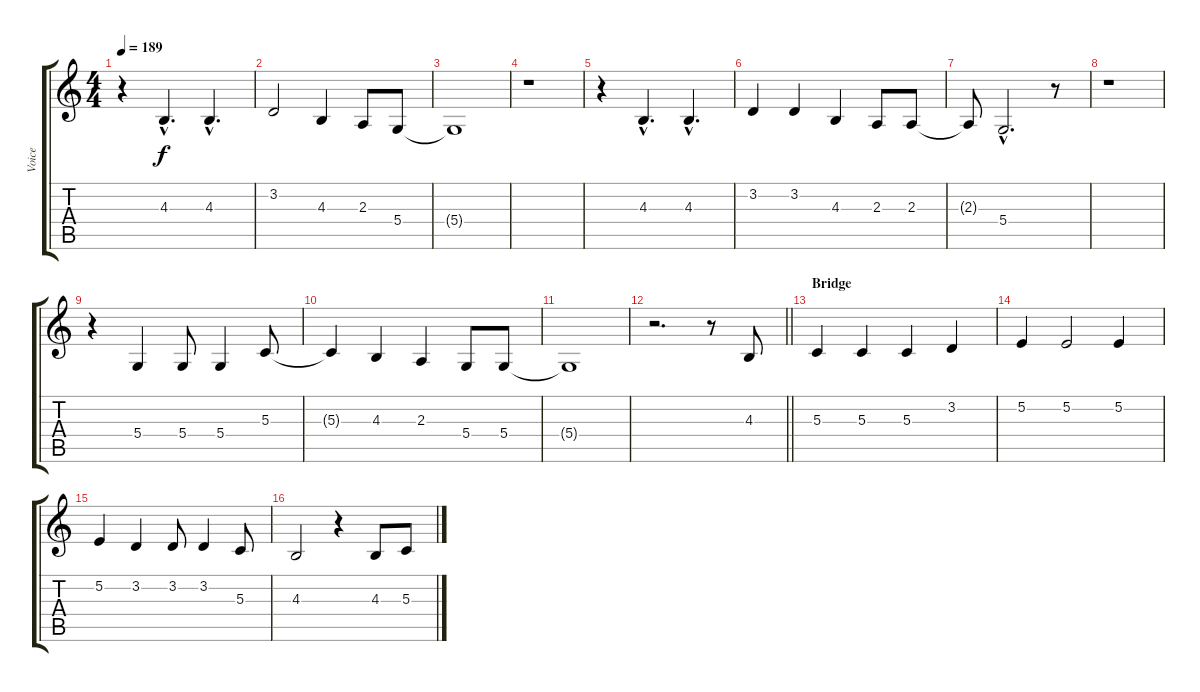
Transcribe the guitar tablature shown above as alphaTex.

\track ("Voice" "Voice") {instrument acousticgrandpiano}
\staff {score tabs}
\tuning (E4 B3 G3 D3 A2 E2) {hide}
\ts (4 4)
\tempo 189
\clef g2
\ks c
r.4{dy f} 4.3{hac}.4{d} 4.3{hac}.4{d} |
3.2.2 4.3.4 2.3.8 5.4.8 |
5.4{t}.1 |
r.1 |
r.4 4.3{hac}.4{d} 4.3{hac}.4{d} |
3.2.4 3.2.4 4.3.4 2.3.8 2.3.8 |
2.3{t}.8 5.4{hac}.2{d} r.8 |
r.1 |
r.4 5.4.4 5.4.8 5.4.4 5.3.8 |
5.3{t}.4 4.3.4 2.3.4 5.4.8 5.4.8 |
5.4{t}.1 |
\barLineRight lightlight
r.2{d} r.8 4.3.8 |
\section ("" "Bridge")
5.3.4 5.3.4 5.3.4 3.2.4 |
5.2.4 5.2.2 5.2.4 |
5.2.4 3.2.4 3.2.8 3.2.4 5.3.8 |
4.3.2 r.4 4.3.8 5.3.8
